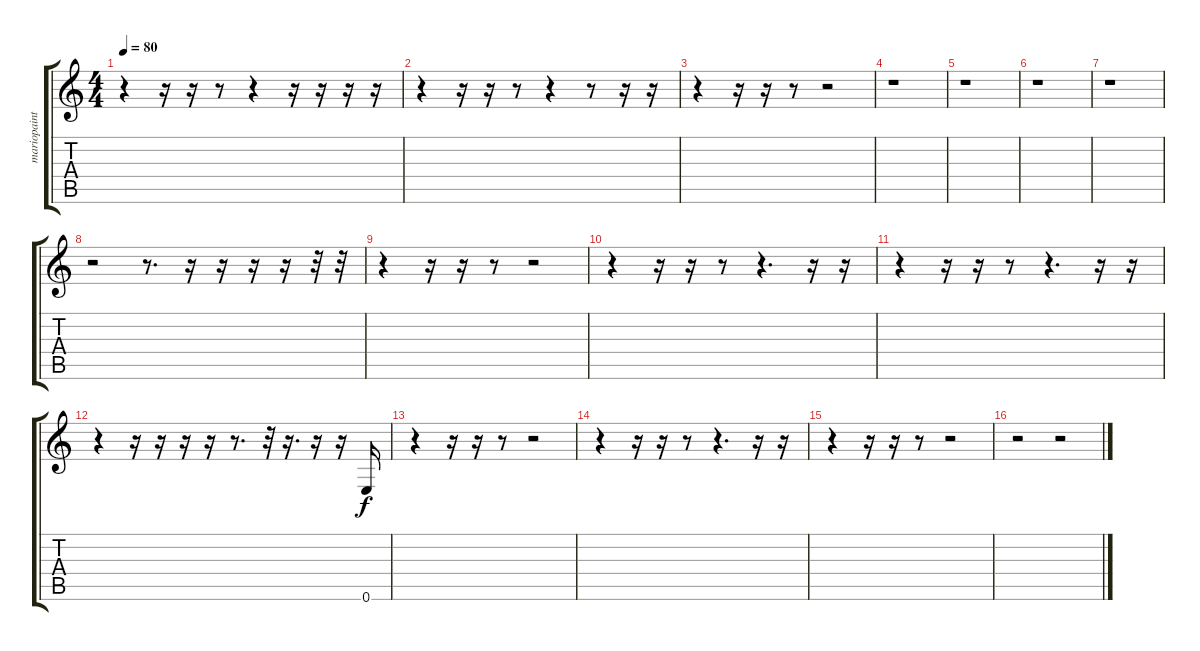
\track ("" "mariopaint") {instrument fretlessbass}
\staff {score tabs}
\tuning (E4 B3 G3 D3 A2 E2) {hide}
\ts (4 4)
\tempo 80
\clef g2
\ks c
r.4{dy f} r.16 r.16 r.8 r.4 r.16 r.16 r.16 r.16 |
r.4 r.16 r.16 r.8 r.4 r.8 r.16 r.16 |
r.4 r.16 r.16 r.8 r.2 |
r.1 |
r.1 |
r.1 |
r.1 |
r.2 r.8{d} r.16 r.16 r.16 r.16 r.32 r.32 |
r.4 r.16 r.16 r.8 r.2 |
r.4 r.16 r.16 r.8 r.4{d} r.16 r.16 |
r.4 r.16 r.16 r.8 r.4{d} r.16 r.16 |
r.4 r.16 r.16 r.16 r.16 r.8{d} r.32 r.16{d} r.16 r.16 0.6.16 |
r.4 r.16 r.16 r.8 r.2 |
r.4 r.16 r.16 r.8 r.4{d} r.16 r.16 |
r.4 r.16 r.16 r.8 r.2 |
r.2 r.2
